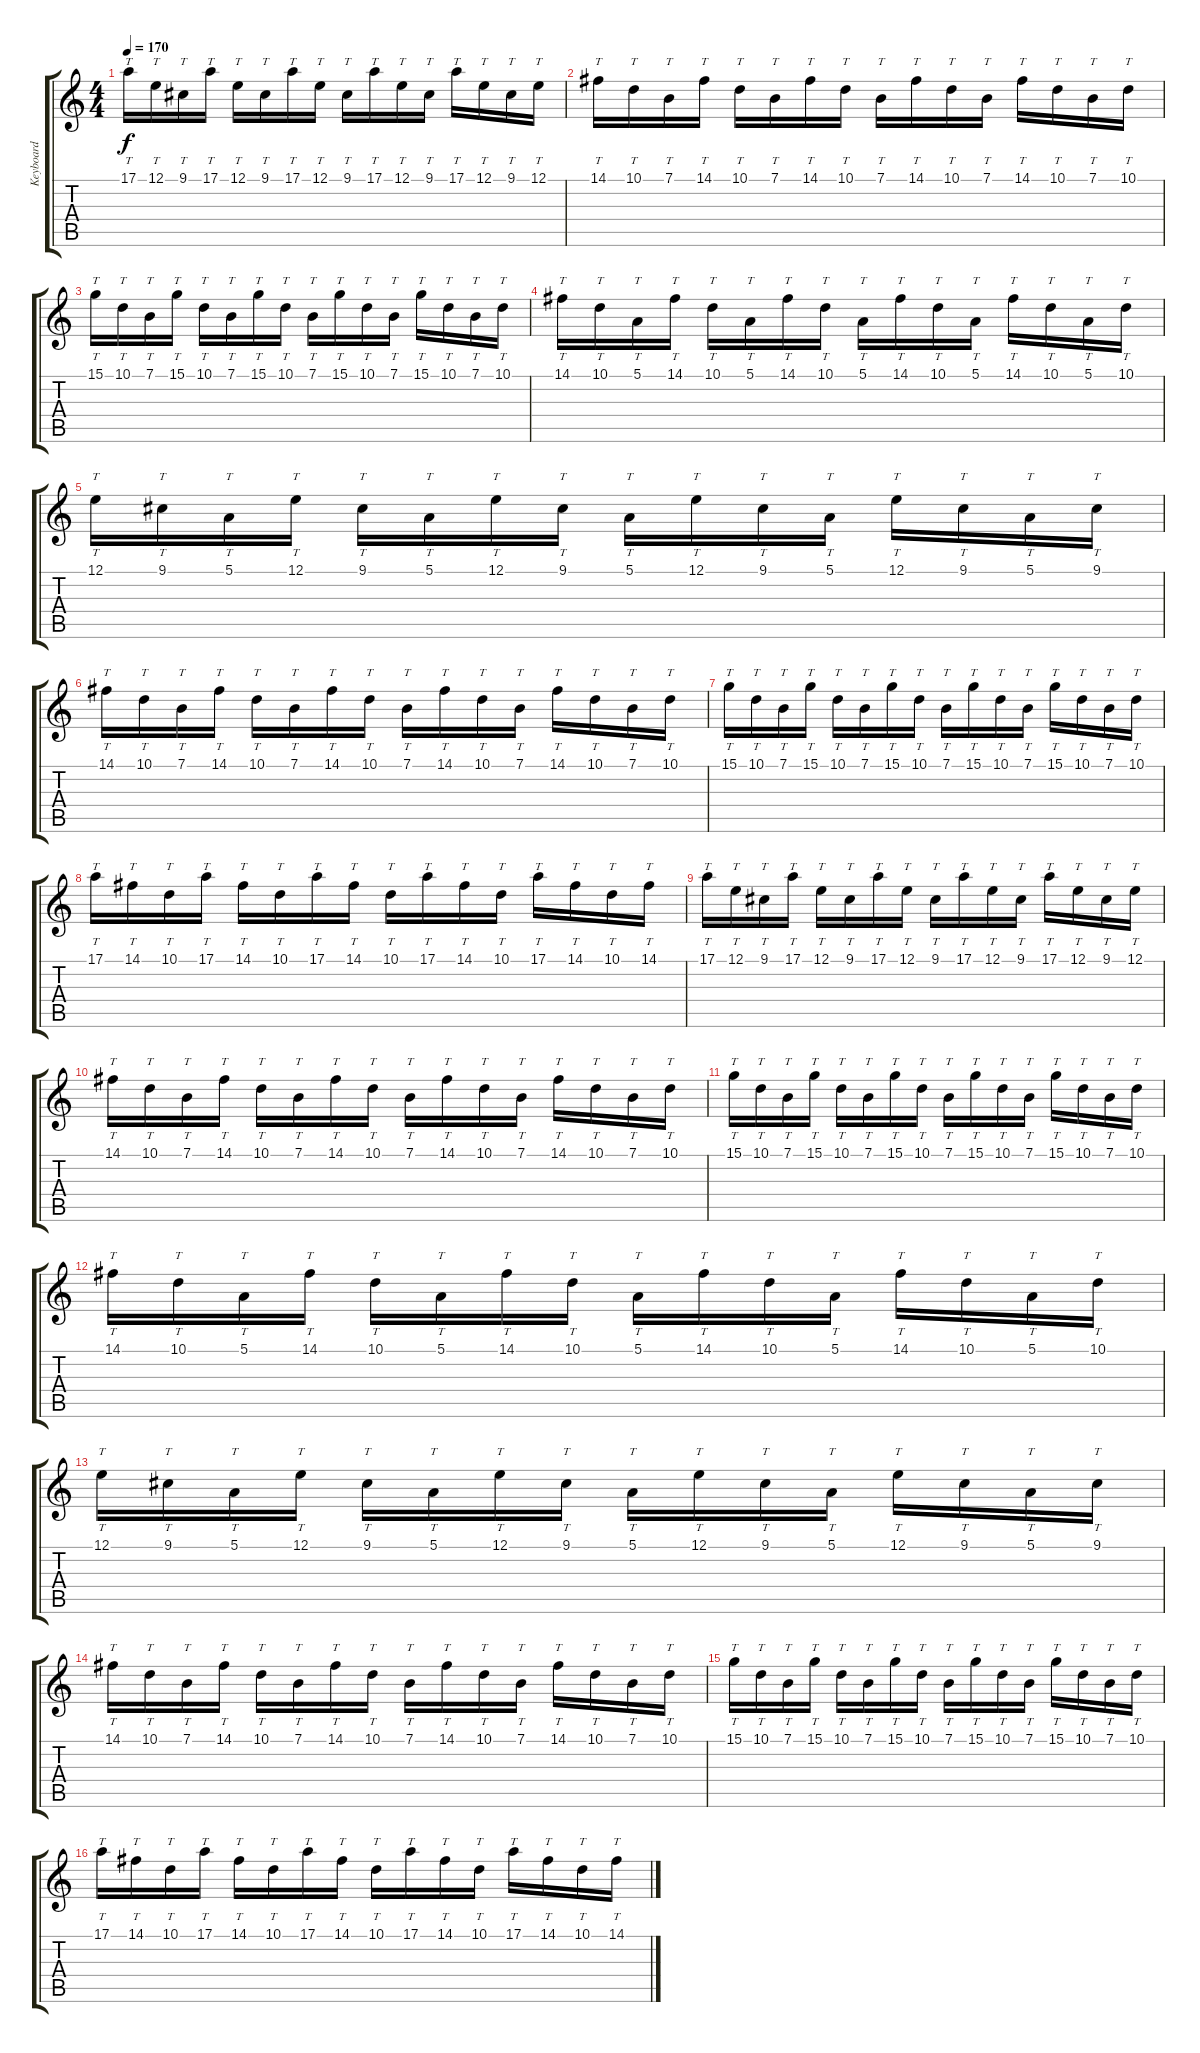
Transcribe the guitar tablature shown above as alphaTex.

\track ("Keyboard" "Keyboard") {instrument lead2sawtooth}
\staff {score tabs}
\tuning (E4 B3 G3 D3 A2 D2) {hide}
\ts (4 4)
\tempo 170
\clef g2
\ks c
17.1.16{tt dy f} 12.1.16{tt} 9.1.16{tt} 17.1.16{tt} 12.1.16{tt} 9.1.16{tt} 17.1.16{tt} 12.1.16{tt} 9.1.16{tt} 17.1.16{tt} 12.1.16{tt} 9.1.16{tt} 17.1.16{tt} 12.1.16{tt} 9.1.16{tt} 12.1.16{tt} |
14.1.16{tt} 10.1.16{tt} 7.1.16{tt} 14.1.16{tt} 10.1.16{tt} 7.1.16{tt} 14.1.16{tt} 10.1.16{tt} 7.1.16{tt} 14.1.16{tt} 10.1.16{tt} 7.1.16{tt} 14.1.16{tt} 10.1.16{tt} 7.1.16{tt} 10.1.16{tt} |
15.1.16{tt} 10.1.16{tt} 7.1.16{tt} 15.1.16{tt} 10.1.16{tt} 7.1.16{tt} 15.1.16{tt} 10.1.16{tt} 7.1.16{tt} 15.1.16{tt} 10.1.16{tt} 7.1.16{tt} 15.1.16{tt} 10.1.16{tt} 7.1.16{tt} 10.1.16{tt} |
14.1.16{tt} 10.1.16{tt} 5.1.16{tt} 14.1.16{tt} 10.1.16{tt} 5.1.16{tt} 14.1.16{tt} 10.1.16{tt} 5.1.16{tt} 14.1.16{tt} 10.1.16{tt} 5.1.16{tt} 14.1.16{tt} 10.1.16{tt} 5.1.16{tt} 10.1.16{tt} |
12.1.16{tt} 9.1.16{tt} 5.1.16{tt} 12.1.16{tt} 9.1.16{tt} 5.1.16{tt} 12.1.16{tt} 9.1.16{tt} 5.1.16{tt} 12.1.16{tt} 9.1.16{tt} 5.1.16{tt} 12.1.16{tt} 9.1.16{tt} 5.1.16{tt} 9.1.16{tt} |
14.1.16{tt} 10.1.16{tt} 7.1.16{tt} 14.1.16{tt} 10.1.16{tt} 7.1.16{tt} 14.1.16{tt} 10.1.16{tt} 7.1.16{tt} 14.1.16{tt} 10.1.16{tt} 7.1.16{tt} 14.1.16{tt} 10.1.16{tt} 7.1.16{tt} 10.1.16{tt} |
15.1.16{tt} 10.1.16{tt} 7.1.16{tt} 15.1.16{tt} 10.1.16{tt} 7.1.16{tt} 15.1.16{tt} 10.1.16{tt} 7.1.16{tt} 15.1.16{tt} 10.1.16{tt} 7.1.16{tt} 15.1.16{tt} 10.1.16{tt} 7.1.16{tt} 10.1.16{tt} |
17.1.16{tt} 14.1.16{tt} 10.1.16{tt} 17.1.16{tt} 14.1.16{tt} 10.1.16{tt} 17.1.16{tt} 14.1.16{tt} 10.1.16{tt} 17.1.16{tt} 14.1.16{tt} 10.1.16{tt} 17.1.16{tt} 14.1.16{tt} 10.1.16{tt} 14.1.16{tt} |
17.1.16{tt} 12.1.16{tt} 9.1.16{tt} 17.1.16{tt} 12.1.16{tt} 9.1.16{tt} 17.1.16{tt} 12.1.16{tt} 9.1.16{tt} 17.1.16{tt} 12.1.16{tt} 9.1.16{tt} 17.1.16{tt} 12.1.16{tt} 9.1.16{tt} 12.1.16{tt} |
14.1.16{tt} 10.1.16{tt} 7.1.16{tt} 14.1.16{tt} 10.1.16{tt} 7.1.16{tt} 14.1.16{tt} 10.1.16{tt} 7.1.16{tt} 14.1.16{tt} 10.1.16{tt} 7.1.16{tt} 14.1.16{tt} 10.1.16{tt} 7.1.16{tt} 10.1.16{tt} |
15.1.16{tt} 10.1.16{tt} 7.1.16{tt} 15.1.16{tt} 10.1.16{tt} 7.1.16{tt} 15.1.16{tt} 10.1.16{tt} 7.1.16{tt} 15.1.16{tt} 10.1.16{tt} 7.1.16{tt} 15.1.16{tt} 10.1.16{tt} 7.1.16{tt} 10.1.16{tt} |
14.1.16{tt} 10.1.16{tt} 5.1.16{tt} 14.1.16{tt} 10.1.16{tt} 5.1.16{tt} 14.1.16{tt} 10.1.16{tt} 5.1.16{tt} 14.1.16{tt} 10.1.16{tt} 5.1.16{tt} 14.1.16{tt} 10.1.16{tt} 5.1.16{tt} 10.1.16{tt} |
12.1.16{tt} 9.1.16{tt} 5.1.16{tt} 12.1.16{tt} 9.1.16{tt} 5.1.16{tt} 12.1.16{tt} 9.1.16{tt} 5.1.16{tt} 12.1.16{tt} 9.1.16{tt} 5.1.16{tt} 12.1.16{tt} 9.1.16{tt} 5.1.16{tt} 9.1.16{tt} |
14.1.16{tt} 10.1.16{tt} 7.1.16{tt} 14.1.16{tt} 10.1.16{tt} 7.1.16{tt} 14.1.16{tt} 10.1.16{tt} 7.1.16{tt} 14.1.16{tt} 10.1.16{tt} 7.1.16{tt} 14.1.16{tt} 10.1.16{tt} 7.1.16{tt} 10.1.16{tt} |
15.1.16{tt} 10.1.16{tt} 7.1.16{tt} 15.1.16{tt} 10.1.16{tt} 7.1.16{tt} 15.1.16{tt} 10.1.16{tt} 7.1.16{tt} 15.1.16{tt} 10.1.16{tt} 7.1.16{tt} 15.1.16{tt} 10.1.16{tt} 7.1.16{tt} 10.1.16{tt} |
17.1.16{tt} 14.1.16{tt} 10.1.16{tt} 17.1.16{tt} 14.1.16{tt} 10.1.16{tt} 17.1.16{tt} 14.1.16{tt} 10.1.16{tt} 17.1.16{tt} 14.1.16{tt} 10.1.16{tt} 17.1.16{tt} 14.1.16{tt} 10.1.16{tt} 14.1.16{tt}
